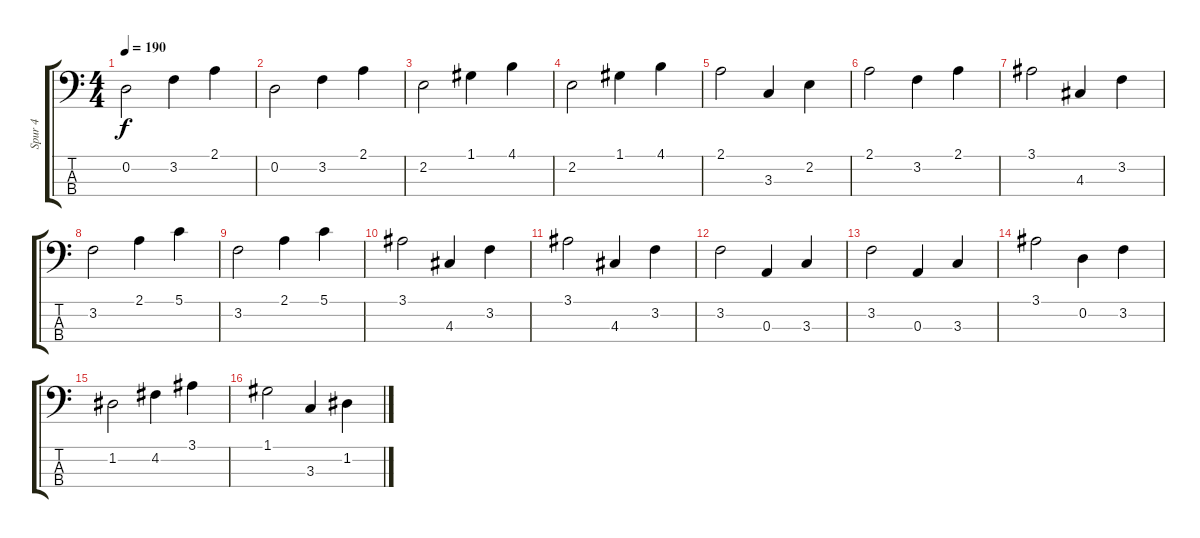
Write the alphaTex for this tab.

\track ("Spur 4" "Spur 4") {instrument acousticbass}
\staff {score tabs}
\tuning (G2 D2 A1 E1) {hide}
\ts (4 4)
\tempo 190
\clef f4
\ks c
0.2.2{dy f} 3.2.4 2.1.4 |
0.2.2 3.2.4 2.1.4 |
2.2.2 1.1.4 4.1.4 |
2.2.2 1.1.4 4.1.4 |
2.1.2 3.3.4 2.2.4 |
2.1.2 3.2.4 2.1.4 |
3.1.2 4.3.4 3.2.4 |
3.2.2 2.1.4 5.1.4 |
3.2.2 2.1.4 5.1.4 |
3.1.2 4.3.4 3.2.4 |
3.1.2 4.3.4 3.2.4 |
3.2.2 0.3.4 3.3.4 |
3.2.2 0.3.4 3.3.4 |
3.1.2 0.2.4 3.2.4 |
1.2.2 4.2.4 3.1.4 |
1.1.2 3.3.4 1.2.4
